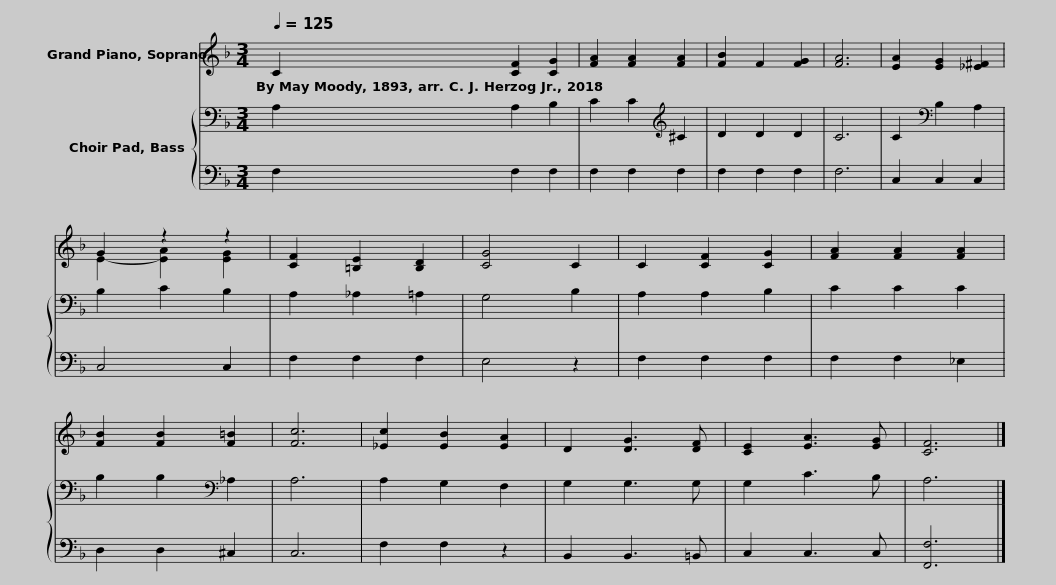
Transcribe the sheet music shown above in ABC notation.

X:1
%%score ( 1 2 ) { 3 | 4 }
L:1/8
Q:1/4=125
M:3/4
I:linebreak $
K:F
V:1 treble
V:2 treble
V:3 bass
V:4 bass
V:1
 C2 [CF]2 [CG]2 | [FA]2 [FA]2 [FA]2 | [FB]2 F2 [FG]2 | [FA]6 |$ [EA]2 [EG]2 [_E^F]2 | %5
 G2 z2 z2 | [CF]2 [=B,E]2 [B,D]2 | [CG]4 C2 | C2 [CF]2 [CG]2 | [FA]2 [FA]2 [FA]2 | %10
 [FB]2 [FB]2 [F=B]2 | [Fc]6 | [_Ec]2 [EB]2 [EA]2 |$ D2 [DG]3 [DF] | [CE]2 [EA]3 [EG] | %15
 [CF]6 |] %16
V:2
 x6 | x6 | x6 | x6 |$ x6 | %5
 E2- [EA]2 [EG]2 | x6 | x6 | x6 | x6 | %10
 x6 | x6 | x6 |$ x6 | x6 | %15
 x6 |] %16
V:3
 A,2 A,2 B,2 | C2 C2[K:treble] ^C2 | D2 D2 D2 | C6 |$ C2[K:bass] B,2 A,2 | %5
 B,2 C2 B,2 | A,2 _A,2 =A,2 | G,4 B,2 | A,2 A,2 B,2 | C2 C2 C2 | %10
 B,2 B,2[K:bass] _A,2 | A,6 | A,2 G,2 F,2 |$ G,2 G,3 G, | G,2 C3 B, | %15
 A,6 |] %16
V:4
 F,2 F,2 F,2 | F,2 F,2 F,2 | F,2 F,2 F,2 | F,6 |$ C,2 C,2 C,2 | %5
 C,4 C,2 | F,2 F,2 F,2 | E,4 z2 | F,2 F,2 F,2 | F,2 F,2 _E,2 | %10
 D,2 D,2 ^C,2 | C,6 | F,2 F,2 z2 |$ B,,2 B,,3 =B,, | C,2 C,3 C, | %15
 [F,,F,]6 |] %16
